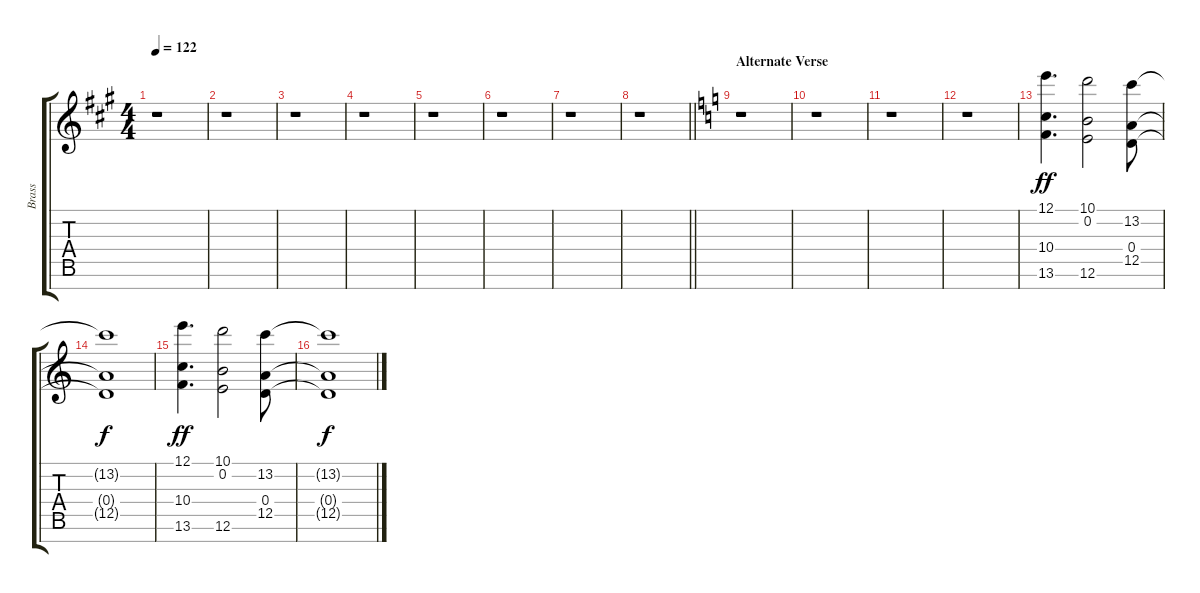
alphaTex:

\track ("Brass" "Brass") {instrument electricguitarclean}
\staff {score tabs}
\tuning (E4 B3 G3 D3 A2 E2 B1) {hide}
\ts (4 4)
\tempo 122
\clef g2
\ks a
r.1{dy f} |
r.1 |
r.1 |
r.1 |
r.1 |
r.1 |
r.1 |
\barLineRight lightlight
r.1 |
\section ("" "Alternate Verse")
\ks c
r.1 |
r.1 |
r.1 |
r.1 |
(12.1 10.4 13.6).4{d dy ff} (10.1 0.2 12.6).2 (13.2 0.4 12.5).8 |
(13.2{t} 0.4{t} 12.5{t}).1{dy f} |
(12.1 10.4 13.6).4{d dy ff} (10.1 0.2 12.6).2 (13.2 0.4 12.5).8 |
(13.2{t} 0.4{t} 12.5{t}).1{dy f}
